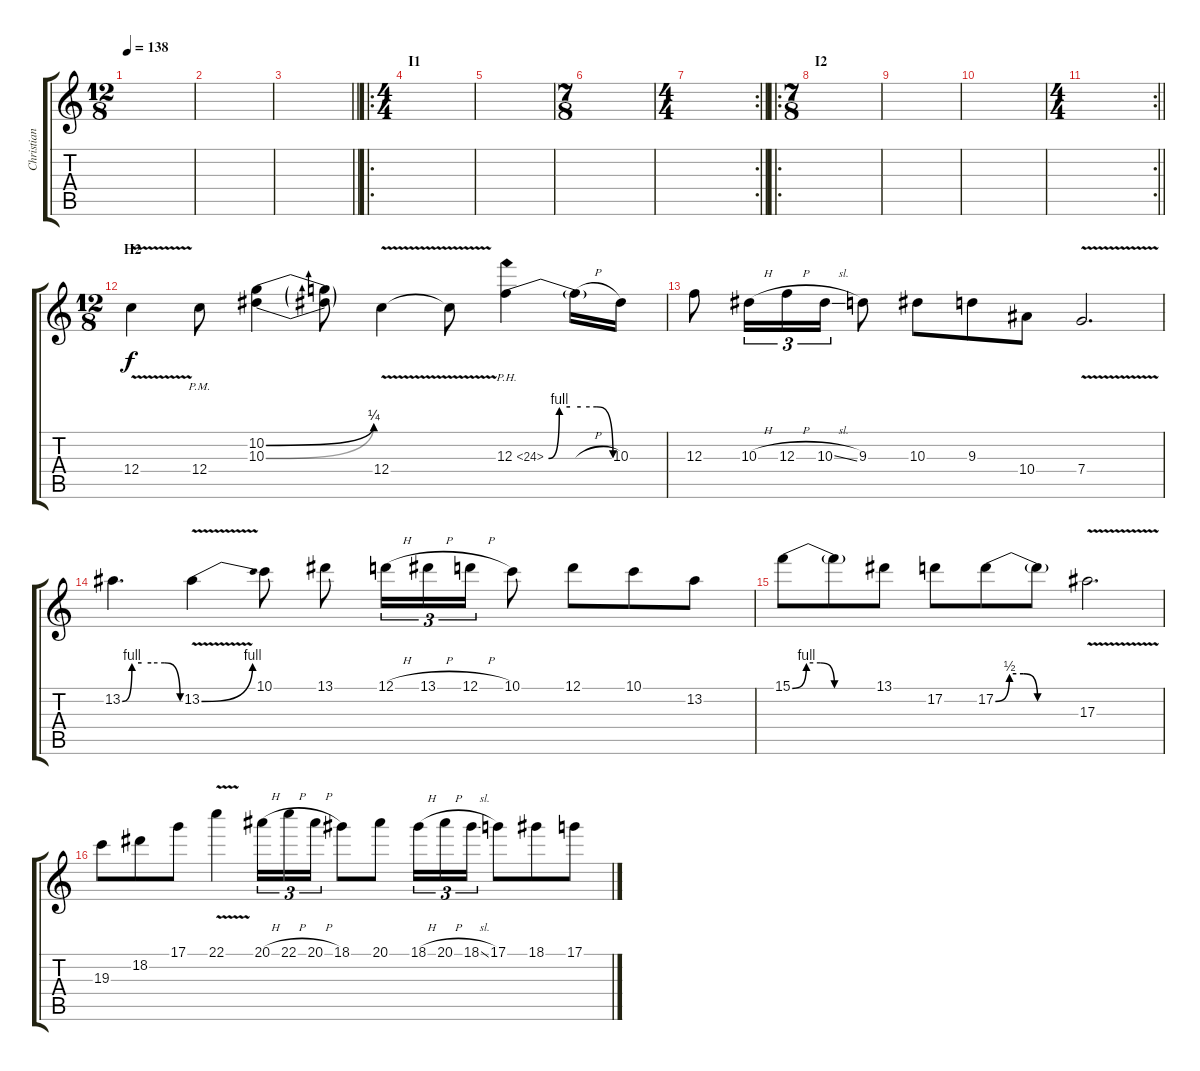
\track ("Christian Solo" "Christian ") {instrument distortionguitar}
\staff {score tabs}
\tuning (D4 A3 F3 C3 G2 D2) {hide}
\ts (12 8)
\tempo 138
\clef g2
\ks c
|
|
\barLineRight lightlight
|
\ro
\ts (4 4)
\section ("" "I1")
|
|
\ts (7 8)
|
\rc 2
\ts (4 4)
\barLineRight lightlight
|
\ro
\ts (7 8)
\section ("" "I2")
|
|
|
\rc 2
\ts (4 4)
\barLineRight lightlight
|
\ts (12 8)
\section ("" "H2")
12.4{v}.4 12.4{pm}.8 (10.2{be (bend 0 0 60 1)} 10.3{be (bend 0 0 60 1)}).4 (10.2{t} 10.3{t}).8 12.4{v}.4 12.4{t}.8 12.3{be (custom 0 0 10 4 20 4 30 4 45 4 60 0) ph 12}.4 12.3{h t}.16 10.3.16 |
12.3.8 10.3{h}.16{tu (3 2)} 12.3{h}.16{tu (3 2)} 10.3{sl}.16{tu (3 2)} 9.3.8 10.3.8 9.3.8 10.4.8 7.4{v}.2{d} |
13.2{be (custom 0 0 10 4 20 4 30 4 44 4 60 0)}.4{d} 13.2{be (bend 0 0 60 4) v}.4 10.1.8 13.1.8 12.1{h}.16{tu (3 2)} 13.1{h}.16{tu (3 2)} 12.1{h}.16{tu (3 2)} 10.1.8 12.1.8 10.1.8 13.2.8 |
15.1{be (custom 0 0 10 4 20 4 30 0 60 0)}.8 15.1{t}.8 13.1.8 17.2.8 17.2{be (custom 0 0 10 2 20 2 30 0 60 0)}.8 17.2{t}.8 17.3{v}.2{d} |
19.3.8 18.2.8 17.1.8 22.1{v}.4 20.1{h}.16{tu (3 2)} 22.1{h}.16{tu (3 2)} 20.1{h}.16{tu (3 2)} 18.1.8 20.1.8 18.1{h}.16{tu (3 2)} 20.1{h}.16{tu (3 2)} 18.1{sl}.16{tu (3 2)} 17.1.8 18.1.8 17.1.8
